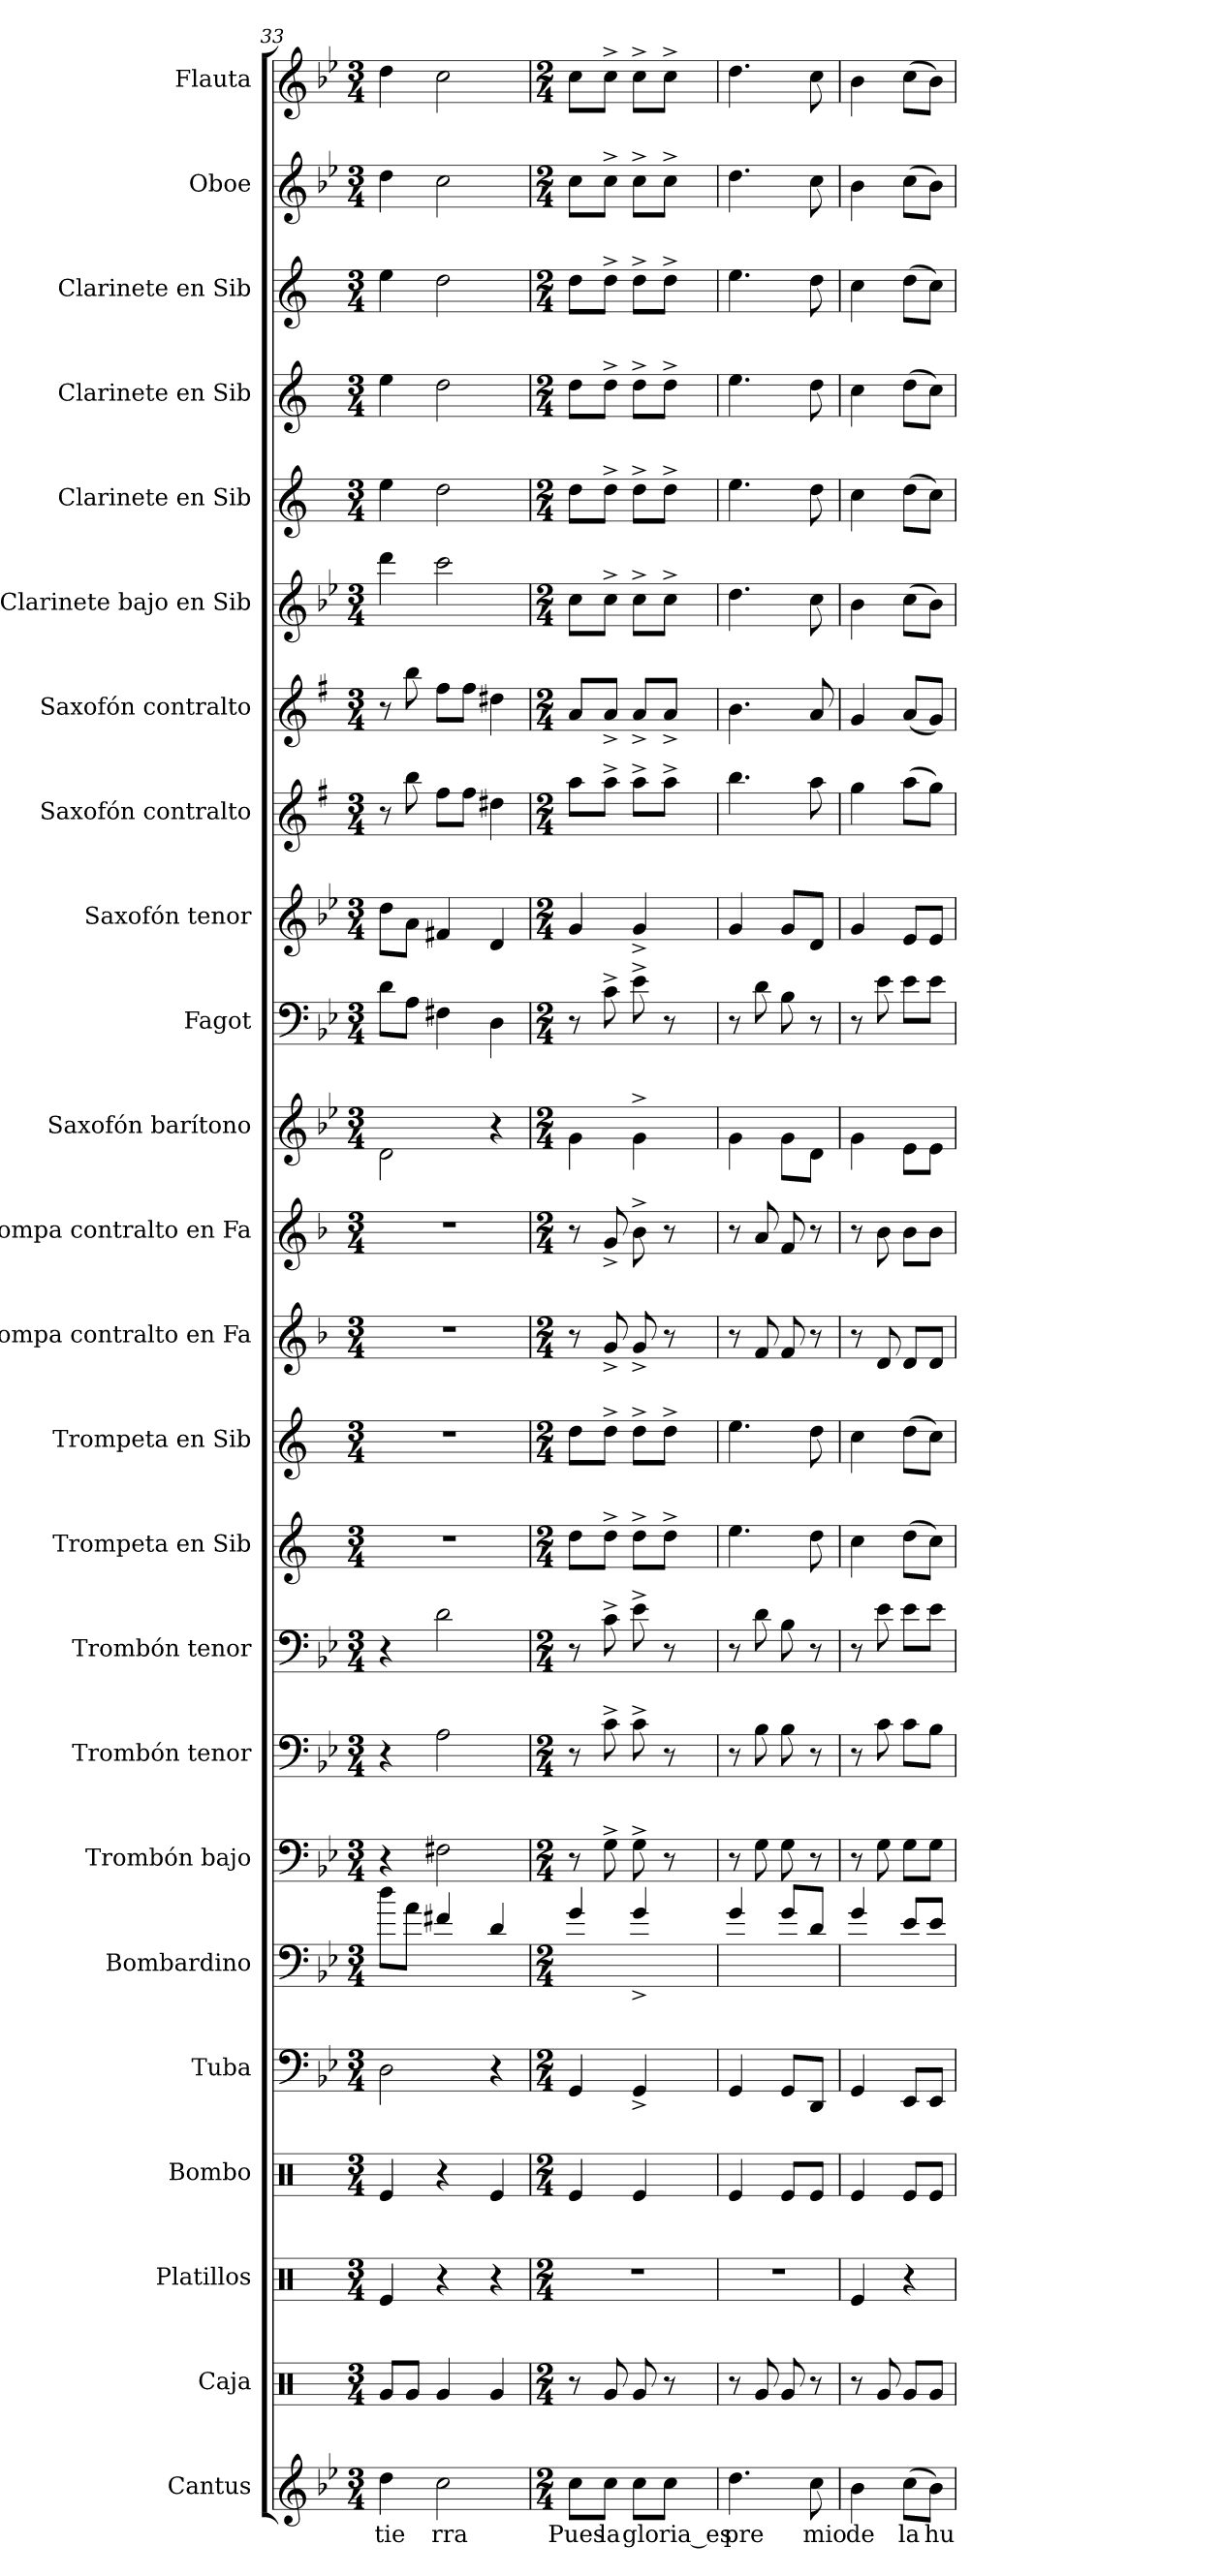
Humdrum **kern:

**kern	**text	**kern	**kern	**kern	**kern	**kern	**kern	**kern	**kern	**kern	**kern	**kern	**kern	**kern	**kern	**kern	**kern	**kern	**kern	**kern	**kern	**kern	**kern	**kern
*part24	*part24	*part23	*part22	*part21	*part20	*part19	*part18	*part17	*part16	*part15	*part14	*part13	*part12	*part11	*part10	*part9	*part8	*part7	*part6	*part5	*part4	*part3	*part2	*part1
*staff24	*staff24	*staff23	*staff22	*staff21	*staff20	*staff19	*staff18	*staff17	*staff16	*staff15	*staff14	*staff13	*staff12	*staff11	*staff10	*staff9	*staff8	*staff7	*staff6	*staff5	*staff4	*staff3	*staff2	*staff1
*I"Cantus	*	*I"Caja	*I"Platillos	*I"Bombo	*I"Tuba	*I"Bombardino	*I"Trombón bajo	*I"Trombón tenor	*I"Trombón tenor	*I"Trompeta en Sib	*I"Trompeta en Sib	*I"Trompa contralto en Fa	*I"Trompa contralto en Fa	*I"Saxofón barítono	*I"Fagot	*I"Saxofón tenor	*I"Saxofón contralto	*I"Saxofón contralto	*I"Clarinete bajo en Sib	*I"Clarinete en Sib	*I"Clarinete en Sib	*I"Clarinete en Sib	*I"Oboe	*I"Flauta
*I'Cant.	*	*I'Caja	*I'Plat.	*I'Bmb.	*I'Tba.	*I'Bomb.	*I'Tbn. baj.	*I'Tbn.	*I'Tbn.	*I'Tpt.	*I'Tpt.	*I'Trmp. La	*I'Trmp. La	*I'Sax. bar.	*	*I'Sax. ten.	*I'Sax. ctrl.	*I'Sax. ctrl.	*I'Cl. bajo	*I'Cl.	*I'Cl.	*I'Cl.	*I'Ob.	*I'Fl.
*clefG2	*	*clefX	*clefX	*clefX	*clefF4	*clefF4	*clefF4	*clefF4	*clefF4	*clefG2	*clefG2	*clefG2	*clefG2	*clefG2	*clefF4	*clefG2	*clefG2	*clefG2	*clefG2	*clefG2	*clefG2	*clefG2	*clefG2	*clefG2
*	*	*	*	*	*	*ITrd8c14	*	*	*	*ITrd1c2	*ITrd1c2	*ITrd4c7	*ITrd4c7	*ITrd12c21	*	*ITrd8c14	*ITrd5c9	*ITrd5c9	*ITrd8c14	*ITrd1c2	*ITrd1c2	*ITrd1c2	*	*
*k[b-e-]	*	*k[]	*k[]	*k[]	*k[b-e-]	*k[b-e-]	*k[b-e-]	*k[b-e-]	*k[b-e-]	*k[b-e-]	*k[b-e-]	*k[b-e-]	*k[b-e-]	*k[b-e-]	*k[b-e-]	*k[b-e-]	*k[b-e-]	*k[b-e-]	*k[b-e-]	*k[b-e-]	*k[b-e-]	*k[b-e-]	*k[b-e-]	*k[b-e-]
*B-:	*	*C:	*C:	*C:	*B-:	*B-:	*B-:	*B-:	*B-:	*B-:	*B-:	*B-:	*B-:	*B-:	*B-:	*B-:	*B-:	*B-:	*B-:	*B-:	*B-:	*B-:	*B-:	*B-:
*M3/4	*	*M3/4	*M3/4	*M3/4	*M3/4	*M3/4	*M3/4	*M3/4	*M3/4	*M3/4	*M3/4	*M3/4	*M3/4	*M3/4	*M3/4	*M3/4	*M3/4	*M3/4	*M3/4	*M3/4	*M3/4	*M3/4	*M3/4	*M3/4
=33	=33	=33	=33	=33	=33	=33	=33	=33	=33	=33	=33	=33	=33	=33	=33	=33	=33	=33	=33	=33	=33	=33	=33	=33
!	!LO:LY:b:color=#000000	!	!	!	!	!	!	!	!	!LO:N:vis=1	!LO:N:vis=1	!LO:N:vis=1	!LO:N:vis=1	!	!	!	!	!	!	!	!	!	!	!
4ddi\	tie	8Rgi/L	4Rei/	4Rei/	2Di\	8di\L	4r	4r	4r	2.r	2.r	2.r	2.r	2Di\	8di\L	8di\L	8r	8r	4ddi\	4ddi\	4ddi\	4ddi\	4ddi\	4ddi\
.	.	8Rgi/J	.	.	.	8Ai\J	.	.	.	.	.	.	.	.	8Ai\J	8Ai\J	8ddi\	8ddi\	.	.	.	.	.	.
!	!LO:LY:b:color=#000000	!	!	!	!	!	!	!	!	!	!	!	!	!	!	!	!	!	!	!	!	!	!	!
2cci\	rra	4Rgi/	4r	4r	.	4F#Xi/	2F#Xi\	2Ai\	2di\	.	.	.	.	.	4F#Xi\	4F#Xi/	8ai\L	8ai\L	2cci\	2cci\	2cci\	2cci\	2cci\	2cci\
.	.	.	.	.	.	.	.	.	.	.	.	.	.	.	.	.	8ai\J	8ai\J	.	.	.	.	.	.
.	.	4Rgi/	4r	4Rei/	4r	4Di/	.	.	.	.	.	.	.	4r	4Di\	4Di/	4f#Xi\	4f#Xi\	.	.	.	.	.	.
=34	=34	=34	=34	=34	=34	=34	=34	=34	=34	=34	=34	=34	=34	=34	=34	=34	=34	=34	=34	=34	=34	=34	=34	=34
*M2/4	*	*M2/4	*M2/4	*M2/4	*M2/4	*M2/4	*M2/4	*M2/4	*M2/4	*M2/4	*M2/4	*M2/4	*M2/4	*M2/4	*M2/4	*M2/4	*M2/4	*M2/4	*M2/4	*M2/4	*M2/4	*M2/4	*M2/4	*M2/4
!	!LO:LY:b:color=#000000	!	!LO:N:vis=1	!	!	!	!	!	!	!	!	!	!	!	!	!	!	!	!	!	!	!	!	!
8cci\L	Pues	8r	2r	4Rei/	4GGi/	4Gi/	8r	8r	8r	8cci\L	8cci\L	8r	8r	4Gi\	8r	4Gi/	8cci\L	8ci/L	8ci\L	8cci\L	8cci\L	8cci\L	8cci\L	8cci\L
!	!LO:LY:b:color=#000000	!	!	!	!	!	!	!	!	!	!	!	!	!	!	!	!	!	!	!	!	!	!	!
8cci\J	la	8Rgi/	.	.	.	.	8G^i\	8c^i\	8c^i\	8cc^i\J	8cc^i\J	8c^i/	8c^i/	.	8c^i\	.	8cc^i\J	8c^i/J	8c^i\J	8cc^i\J	8cc^i\J	8cc^i\J	8cc^i\J	8cc^i\J
!	!LO:LY:b:color=#000000	!	!	!	!	!	!	!	!	!	!	!	!	!	!	!	!	!	!	!	!	!	!	!
8cci\L	glo	8Rgi/	.	4Rei/	4GG^i/	4G^i/	8G^i\	8c^i\	8e-^i\	8cc^i\L	8cc^i\L	8c^i/	8e-^i\	4G^i\	8e-^i\	4G^i/	8cc^i\L	8c^i/L	8c^i\L	8cc^i\L	8cc^i\L	8cc^i\L	8cc^i\L	8cc^i\L
!	!LO:LY:b:color=#000000	!	!	!	!	!	!	!	!	!	!	!	!	!	!	!	!	!	!	!	!	!	!	!
8cci\J	ria_es	8r	.	.	.	.	8r	8r	8r	8cc^i\J	8cc^i\J	8r	8r	.	8r	.	8cc^i\J	8c^i/J	8c^i\J	8cc^i\J	8cc^i\J	8cc^i\J	8cc^i\J	8cc^i\J
=35	=35	=35	=35	=35	=35	=35	=35	=35	=35	=35	=35	=35	=35	=35	=35	=35	=35	=35	=35	=35	=35	=35	=35	=35
!	!LO:LY:b:color=#000000	!	!LO:N:vis=1	!	!	!	!	!	!	!	!	!	!	!	!	!	!	!	!	!	!	!	!	!
4.ddi\	pre	8r	2r	4Rei/	4GGi/	4Gi/	8r	8r	8r	4.ddi\	4.ddi\	8r	8r	4Gi\	8r	4Gi/	4.ddi\	4.di\	4.di\	4.ddi\	4.ddi\	4.ddi\	4.ddi\	4.ddi\
.	.	8Rgi/	.	.	.	.	8Gi\	8B-i\	8di\	.	.	8B-i/	8di/	.	8di\	.	.	.	.	.	.	.	.	.
.	.	8Rgi/	.	8Rei/L	8GGi/L	8Gi/L	8Gi\	8B-i\	8B-i\	.	.	8B-i/	8B-i/	8Gi\L	8B-i\	8Gi/L	.	.	.	.	.	.	.	.
!	!LO:LY:b:color=#000000	!	!	!	!	!	!	!	!	!	!	!	!	!	!	!	!	!	!	!	!	!	!	!
8cci\	mio	8r	.	8Rei/J	8DDi/J	8Di/J	8r	8r	8r	8cci\	8cci\	8r	8r	8Di\J	8r	8Di/J	8cci\	8ci/	8ci\	8cci\	8cci\	8cci\	8cci\	8cci\
=36	=36	=36	=36	=36	=36	=36	=36	=36	=36	=36	=36	=36	=36	=36	=36	=36	=36	=36	=36	=36	=36	=36	=36	=36
!	!LO:LY:b:color=#000000	!	!	!	!	!	!	!	!	!	!	!	!	!	!	!	!	!	!	!	!	!	!	!
4b-i\	de	8r	4Rei/	4Rei/	4GGi/	4Gi/	8r	8r	8r	4b-i\	4b-i\	8r	8r	4Gi\	8r	4Gi/	4b-i\	4B-i/	4B-i\	4b-i\	4b-i\	4b-i\	4b-i\	4b-i\
.	.	8Rgi/	.	.	.	.	8Gi\	8ci\	8e-i\	.	.	8Gi/	8e-i\	.	8e-i\	.	.	.	.	.	.	.	.	.
!	!LO:LY:b:color=#000000	!	!	!	!	!	!	!	!	!	!	!	!	!	!	!	!	!	!	!	!	!	!	!
(8cci\L	la	8Rgi/L	4r	8Rei/L	8EE-i/L	8E-i/L	8Gi\L	8ci\L	8e-i\L	(8cci\L	(8cci\L	8Gi/L	8e-i\L	8E-i\L	8e-i\L	8E-i/L	(8cci\L	(8ci/L	(8ci\L	(8cci\L	(8cci\L	(8cci\L	(8cci\L	(8cci\L
!	!LO:LY:b:color=#000000	!	!	!	!	!	!	!	!	!	!	!	!	!	!	!	!	!	!	!	!	!	!	!
8b-i\J)	hu	8Rgi/J	.	8Rei/J	8EE-i/J	8E-i/J	8Gi\J	8B-i\J	8e-i\J	8b-i\J)	8b-i\J)	8Gi/J	8e-i\J	8E-i\J	8e-i\J	8E-i/J	8b-i\J)	8B-i/J)	8B-i\J)	8b-i\J)	8b-i\J)	8b-i\J)	8b-i\J)	8b-i\J)
=	=	=	=	=	=	=	=	=	=	=	=	=	=	=	=	=	=	=	=	=	=	=	=	=
*-	*-	*-	*-	*-	*-	*-	*-	*-	*-	*-	*-	*-	*-	*-	*-	*-	*-	*-	*-	*-	*-	*-	*-	*-
